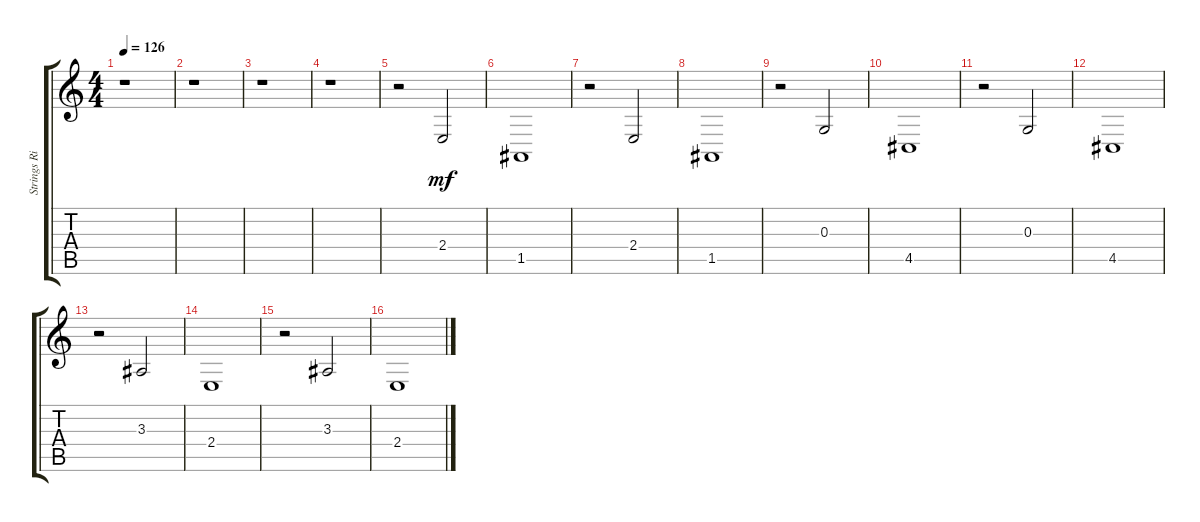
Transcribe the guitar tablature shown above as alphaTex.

\track ("Strings Right" "Strings Ri") {instrument stringensemble1}
\staff {score tabs}
\tuning (E4 B3 G3 D3 A2 E2) {hide}
\ts (4 4)
\tempo 126
\clef g2
\ks c
r.1{dy mf} |
r.1 |
r.1 |
r.1 |
r.2 2.4.2 |
1.5.1 |
r.2 2.4.2 |
1.5.1 |
r.2 0.3.2 |
4.5.1 |
r.2 0.3.2 |
4.5.1 |
r.2 3.3.2 |
2.4.1 |
r.2 3.3.2 |
2.4.1
